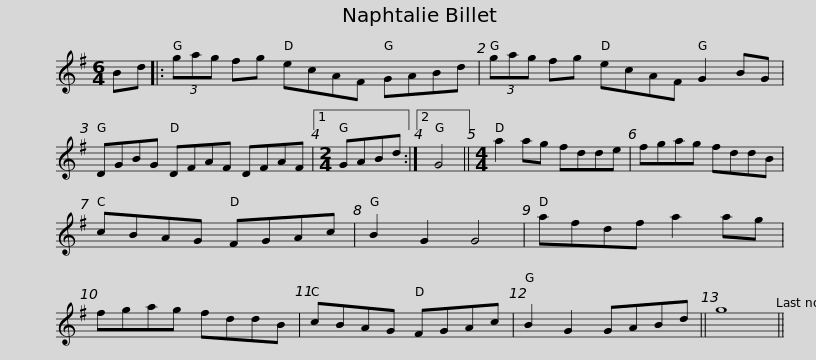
X:1
L:1/8
M:6/4
I:linebreak $
K:G
V:1 treble
V:1
 Bd |: (3gag fg ecAF GABd | (3gag fg ecAF G2 BG | DGBG DFAF DFAF |1$[M:2/4] GABd :|2 %5
 G4 ||[M:4/4] a2 ag fdde | fgag fddB | cBAG FGAc | B2 G2 G4 | %10
 afdf a2 ag |$ fgag fddB | cBAG FGAc | B2 G2 GABd || g8 || %15
